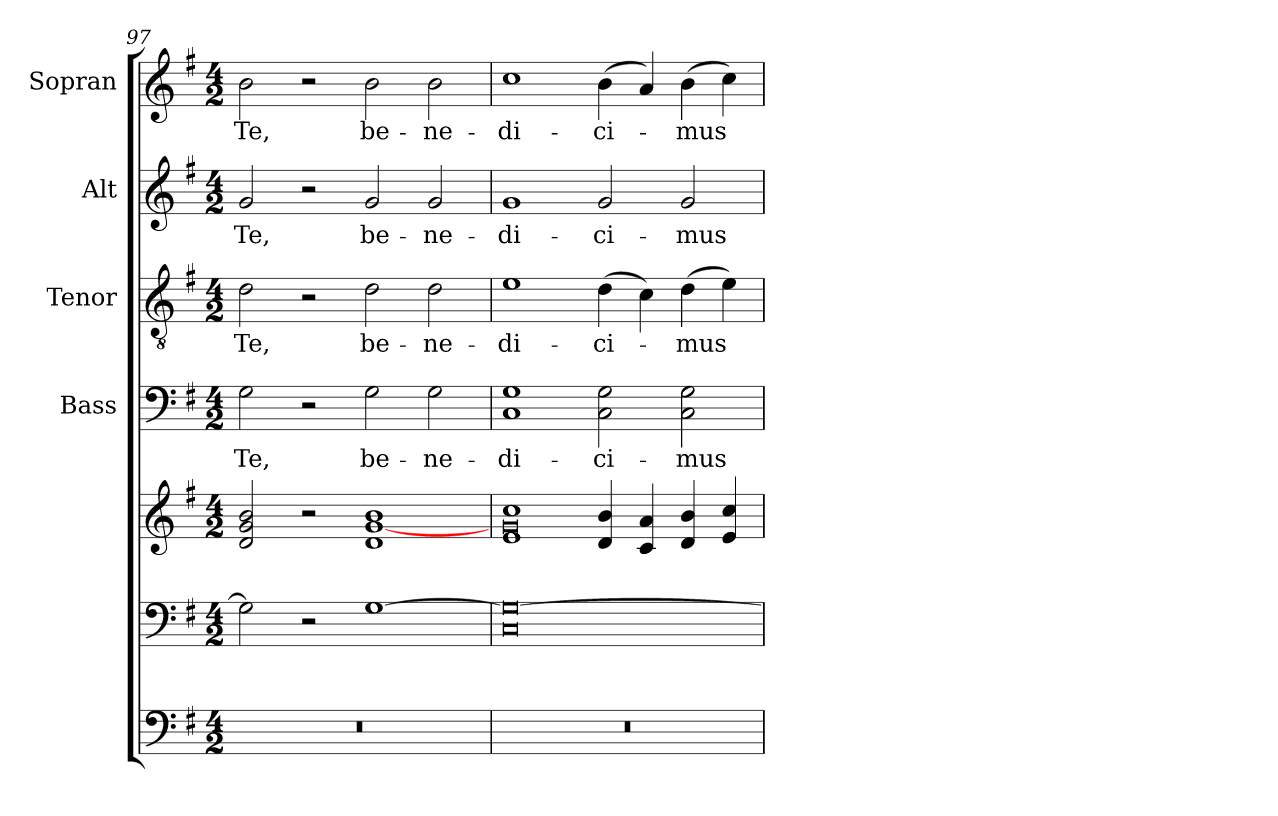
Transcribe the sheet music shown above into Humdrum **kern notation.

**kern	**kern	**kern	**kern	**text	**kern	**text	**kern	**text	**kern	**text
*part6	*part5	*part5	*part4	*part4	*part3	*part3	*part2	*part2	*part1	*part1
*staff7	*staff6	*staff5	*staff4	*staff4	*staff3	*staff3	*staff2	*staff2	*staff1	*staff1
*	*	*	*I"Bass	*	*I"Tenor	*	*I"Alt	*	*I"Sopran	*
*	*	*	*I'B.	*	*I'T.	*	*I'A.	*	*I'S.	*
!!LO:PB:g=z
*clefF4	*clefF4	*clefG2	*clefF4	*	*clefGv2	*	*clefG2	*	*clefG2	*
*k[f#]	*k[f#]	*k[f#]	*k[f#]	*	*k[f#]	*	*k[f#]	*	*k[f#]	*
*G:	*G:	*G:	*G:	*	*G:	*	*G:	*	*G:	*
*M4/2	*M4/2	*M4/2	*M4/2	*	*M4/2	*	*M4/2	*	*M4/2	*
=97	=97	=97	=97	=97	=97	=97	=97	=97	=97	=97
!	!	!	!	!LO:LY:b	!	!LO:LY:b	!	!LO:LY:b	!	!LO:LY:b
0r	2G\]	2d/ 2g/ 2b/	2G\	Te,	2d\	Te,	2g/	Te,	2b\	Te,
.	2r	2r	2r	.	2r	.	2r	.	2r	.
!	!	!	!	!LO:LY:b	!	!LO:LY:b	!	!LO:LY:b	!	!LO:LY:b
.	[1G	1d [1g 1b	2G\	be-	2d\	be-	2g/	be-	2b\	be-
!	!	!	!	!LO:LY:b	!	!LO:LY:b	!	!LO:LY:b	!	!LO:LY:b
.	.	.	2G\	-ne-	2d\	-ne-	2g/	-ne-	2b\	-ne-
=98	=98	=98	=98	=98	=98	=98	=98	=98	=98	=98
*	*	*^	*	*	*	*	*	*	*	*
!	!	!	!	!	!LO:LY:b	!	!LO:LY:b	!	!LO:LY:b	!	!LO:LY:b
0r	0C 0G_	1e 1cc	0g	1C 1G	-di-	1e	-di-	1g	-di-	1cc	-di-
!	!	!	!	!	!LO:LY:b	!	!LO:LY:b	!	!LO:LY:b	!	!LO:LY:b
.	.	4d/ 4b/	.	2C\ 2G\	-ci-	(>4d\	-ci-	2g/	-ci-	(>4b\	-ci-
.	.	4c/ 4a/	.	.	.	4c\)	.	.	.	4a/)	.
!	!	!	!	!	!LO:LY:b	!	!LO:LY:b	!	!LO:LY:b	!	!LO:LY:b
.	.	4d/ 4b/	.	2C\ 2G\	-mus	(>4d\	-mus	2g/	-mus	(>4b\	-mus
.	.	4e/ 4cc/	.	.	.	4e\)	.	.	.	4cc\)	.
*	*	*v	*v	*	*	*	*	*	*	*	*
=	=	=	=	=	=	=	=	=	=	=
*-	*-	*-	*-	*-	*-	*-	*-	*-	*-	*-
